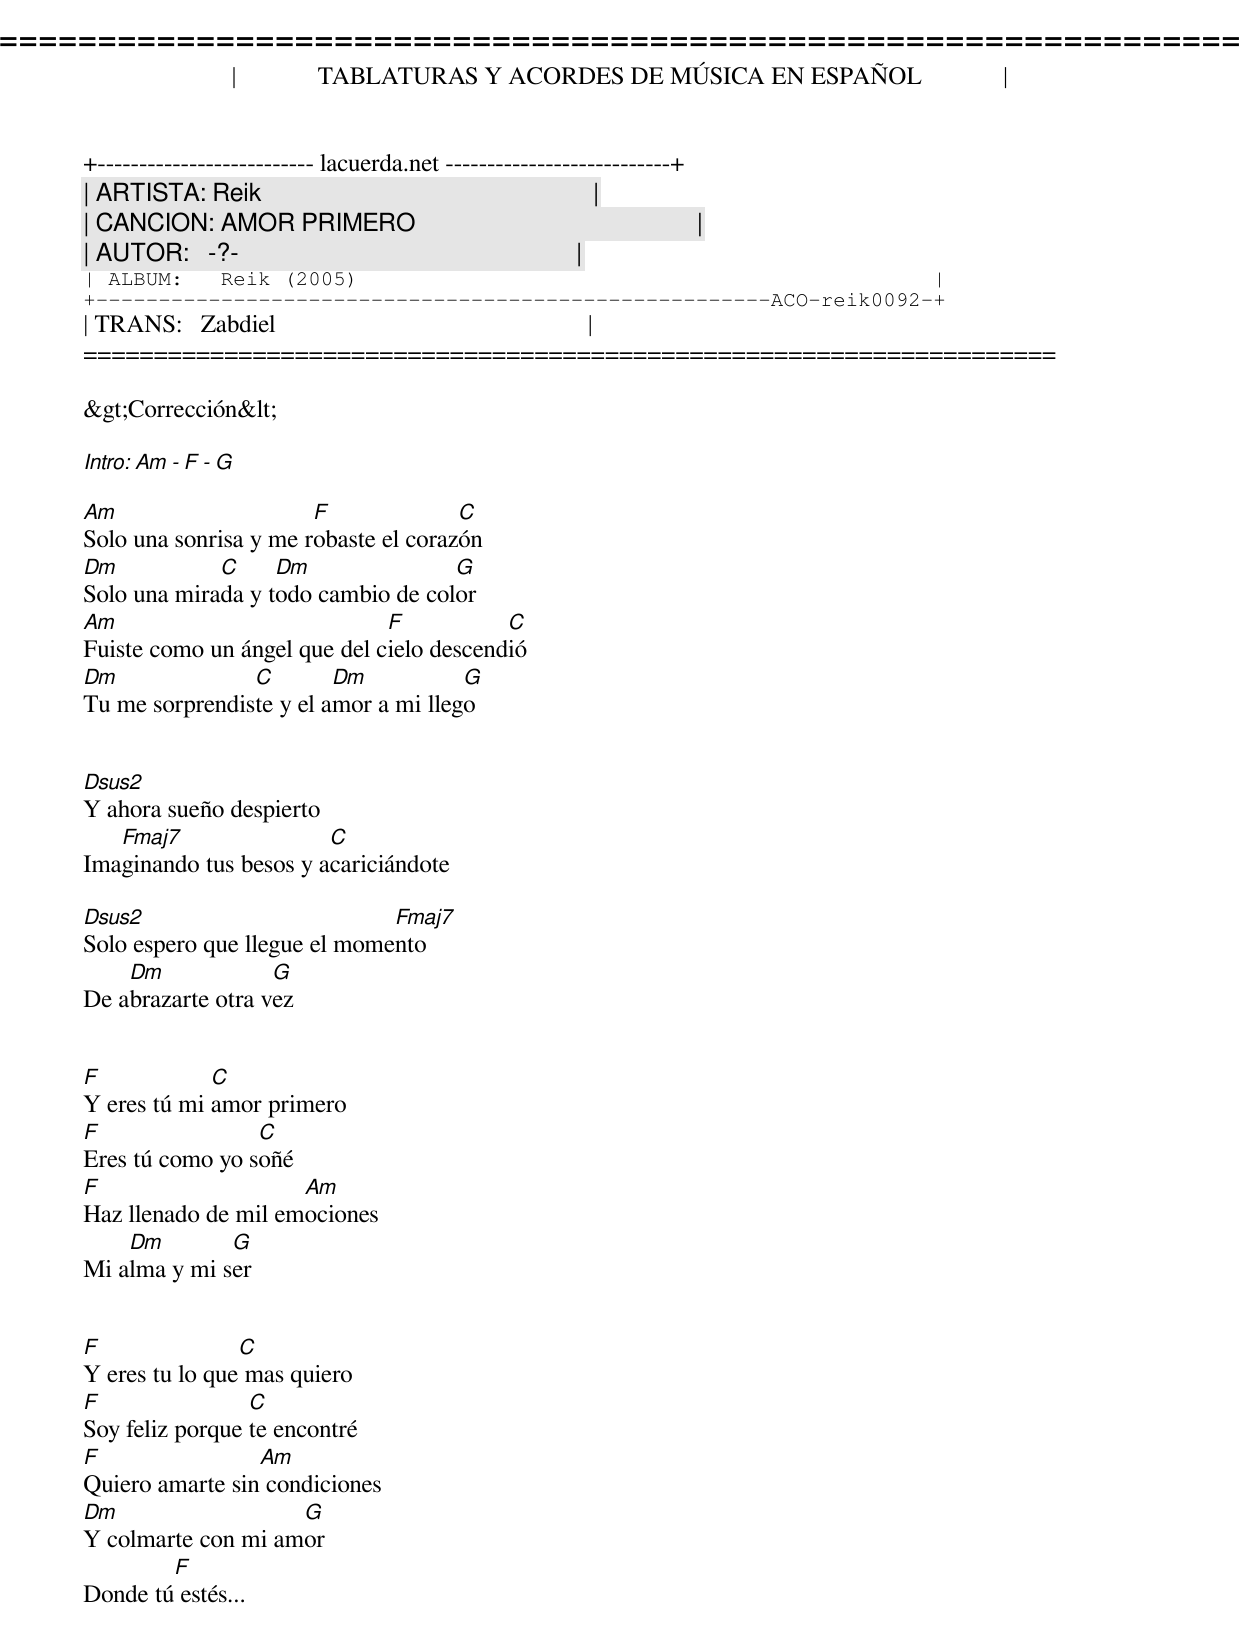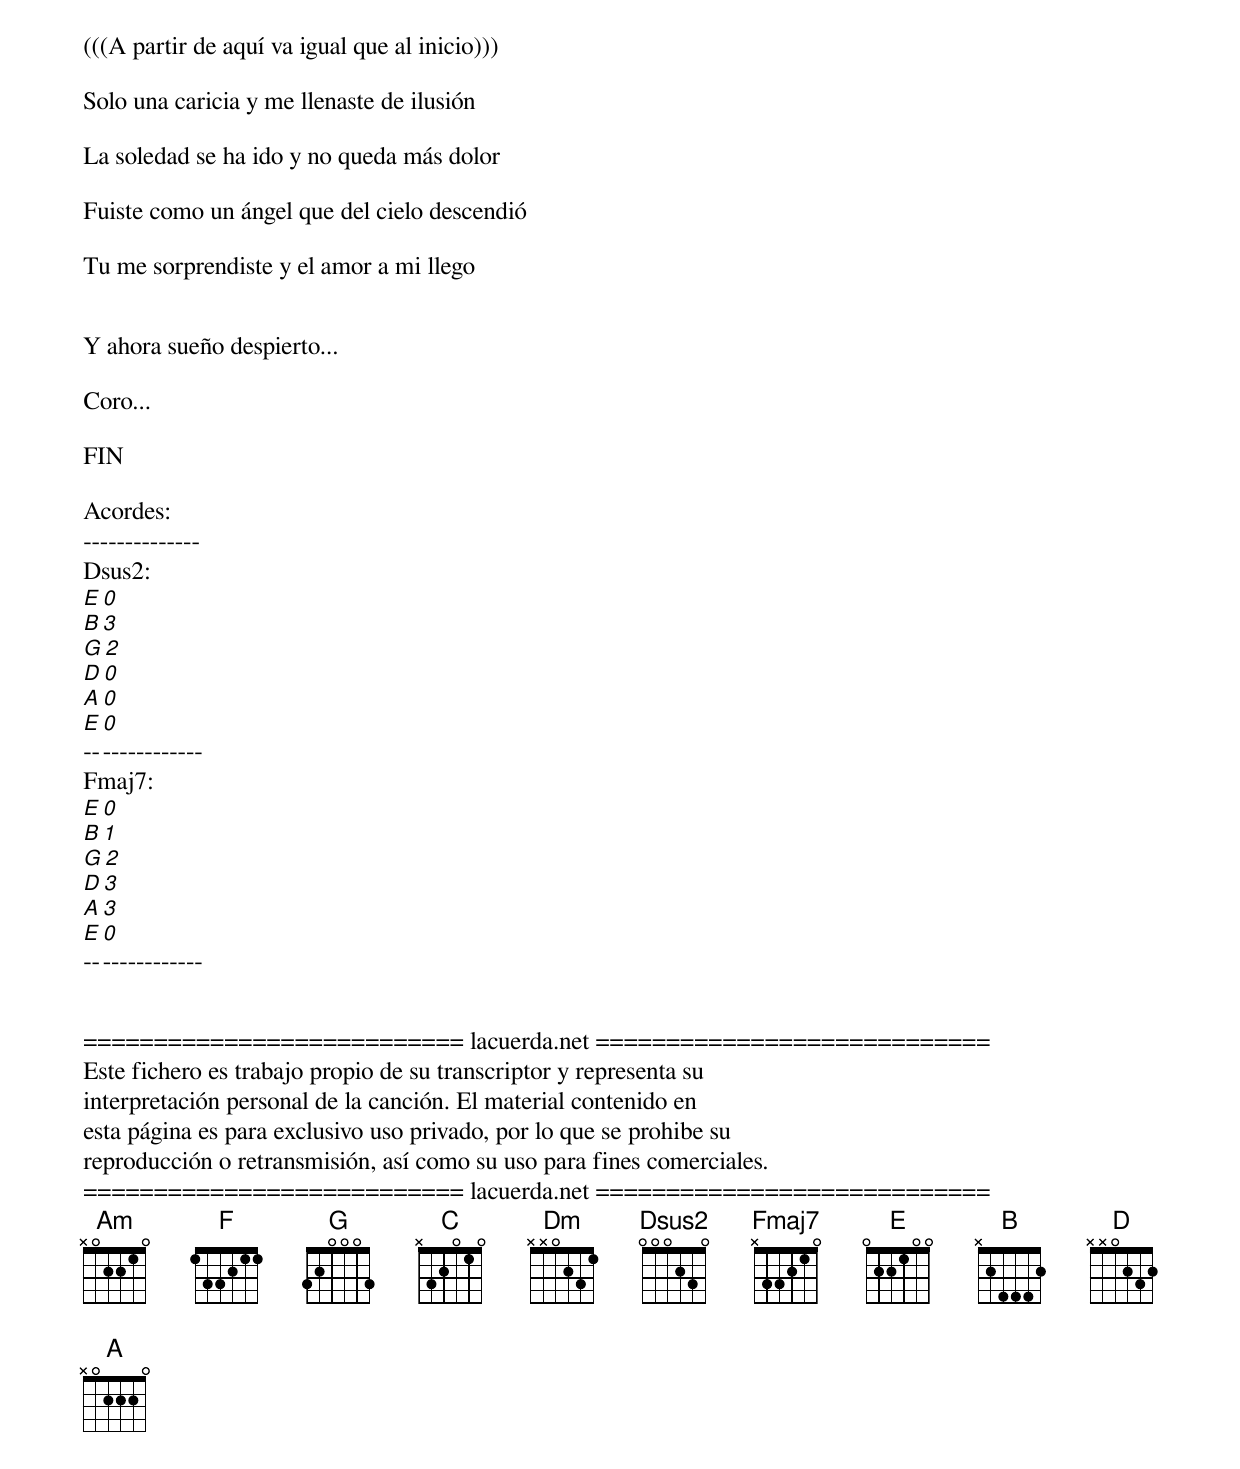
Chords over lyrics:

=====================================================================
|             TABLATURAS Y ACORDES DE MÚSICA EN ESPAÑOL             |
+-------------------------- lacuerda.net ---------------------------+
| ARTISTA: Reik                                                     |
| CANCION: AMOR PRIMERO                                             |
| AUTOR:   -?-                                                      |
| ALBUM:   Reik (2005)                                              |
+------------------------------------------------------ACO-reik0092-+
| TRANS:   Zabdiel                                                  |
=====================================================================

&gt;Corrección&lt;

Intro: Am - F - G

Am                     F              C
Solo una sonrisa y me robaste el corazón
Dm           C     Dm               G
Solo una mirada y todo cambio de color
Am                            F           C
Fuiste como un ángel que del cielo descendió
Dm              C        Dm           G
Tu me sorprendiste y el amor a mi llego


Dsus2
Y ahora sueño despierto
   Fmaj7                C
Imaginando tus besos y acariciándote

Dsus2                         Fmaj7
Solo espero que llegue el momento
    Dm             G
De abrazarte otra vez


F            C
Y eres tú mi amor primero
F                C
Eres tú como yo soñé
F                    Am
Haz llenado de mil emociones
    Dm        G
Mi alma y mi ser


F               C
Y eres tu lo que mas quiero
F                C
Soy feliz porque te encontré
F                Am
Quiero amarte sin condiciones
Dm                  G
Y colmarte con mi amor
        F
Donde tú estés...


(((A partir de aquí va igual que al inicio)))

Solo una caricia y me llenaste de ilusión

La soledad se ha ido y no queda más dolor

Fuiste como un ángel que del cielo descendió

Tu me sorprendiste y el amor a mi llego


Y ahora sueño despierto...

Coro...

FIN

Acordes:
--------------
Dsus2:
E 0
B 3
G 2
D 0
A 0
E 0
--------------
Fmaj7:
E 0
B 1
G 2
D 3
A 3
E 0
--------------


=========================== lacuerda.net ============================
Este fichero es trabajo propio de su transcriptor y representa su
interpretación personal de la canción. El material contenido en
esta página es para exclusivo uso privado, por lo que se prohibe su
reproducción o retransmisión, así como su uso para fines comerciales.
=========================== lacuerda.net ============================
